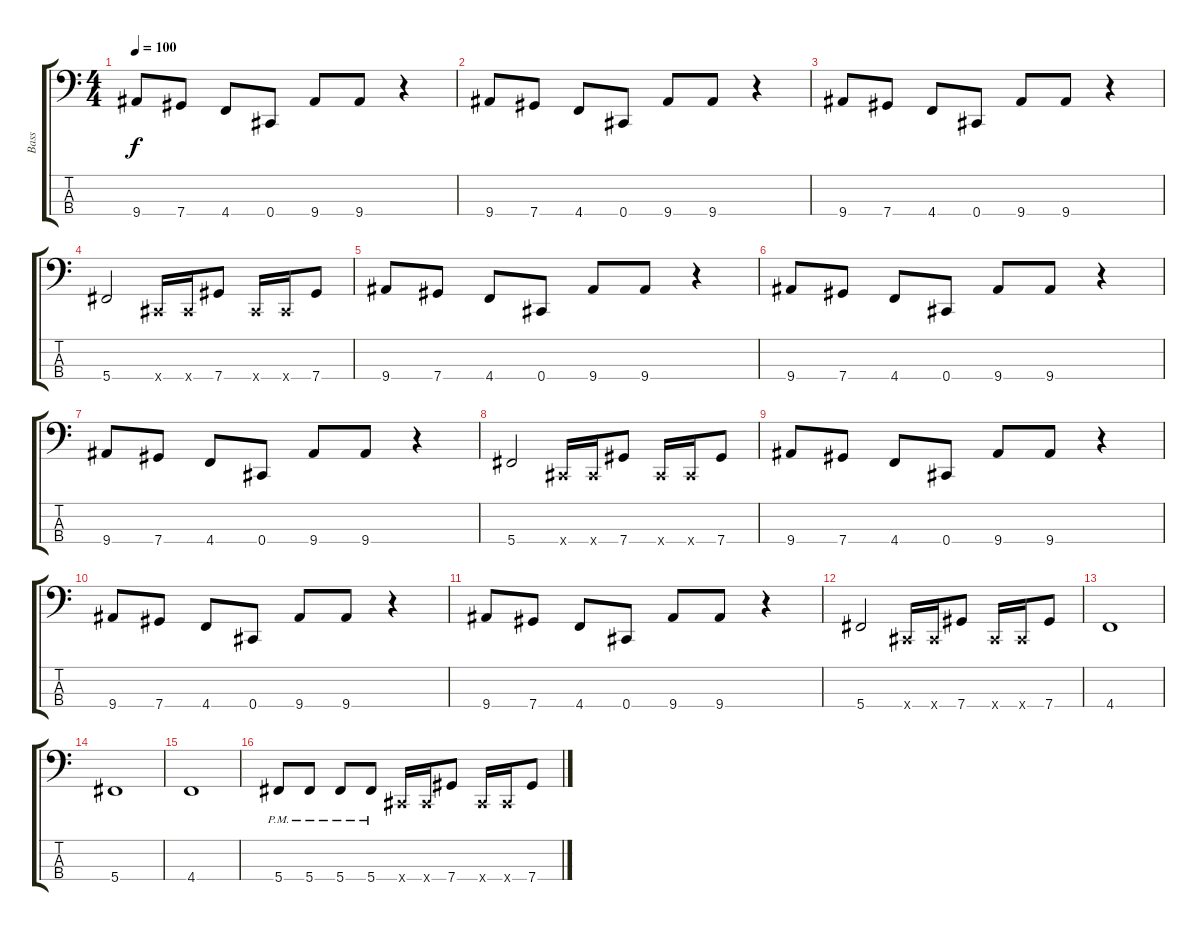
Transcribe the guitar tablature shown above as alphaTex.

\track ("Bass" "Bass") {instrument electricbassfinger}
\staff {score tabs}
\tuning (Gb2 Db2 Ab1 Db1) {hide}
\ts (4 4)
\tempo 100
\clef f4
\ks c
9.4.8{dy f instrument electricbassfinger} 7.4.8 4.4.8 0.4.8 9.4.8 9.4.8 r.4 |
9.4.8 7.4.8 4.4.8 0.4.8 9.4.8 9.4.8 r.4 |
9.4.8 7.4.8 4.4.8 0.4.8 9.4.8 9.4.8 r.4 |
5.4.2 0.4{x}.16 0.4{x}.16 7.4.8 0.4{x}.16 0.4{x}.16 7.4.8 |
9.4.8 7.4.8 4.4.8 0.4.8 9.4.8 9.4.8 r.4 |
9.4.8 7.4.8 4.4.8 0.4.8 9.4.8 9.4.8 r.4 |
9.4.8 7.4.8 4.4.8 0.4.8 9.4.8 9.4.8 r.4 |
5.4.2 0.4{x}.16 0.4{x}.16 7.4.8 0.4{x}.16 0.4{x}.16 7.4.8 |
9.4.8 7.4.8 4.4.8 0.4.8 9.4.8 9.4.8 r.4 |
9.4.8 7.4.8 4.4.8 0.4.8 9.4.8 9.4.8 r.4 |
9.4.8 7.4.8 4.4.8 0.4.8 9.4.8 9.4.8 r.4 |
5.4.2 0.4{x}.16 0.4{x}.16 7.4.8 0.4{x}.16 0.4{x}.16 7.4.8 |
4.4.1 |
5.4.1 |
4.4.1 |
5.4{pm}.8 5.4{pm}.8 5.4{pm}.8 5.4{pm}.8 0.4{x}.16 0.4{x}.16 7.4.8 0.4{x}.16 0.4{x}.16 7.4.8
